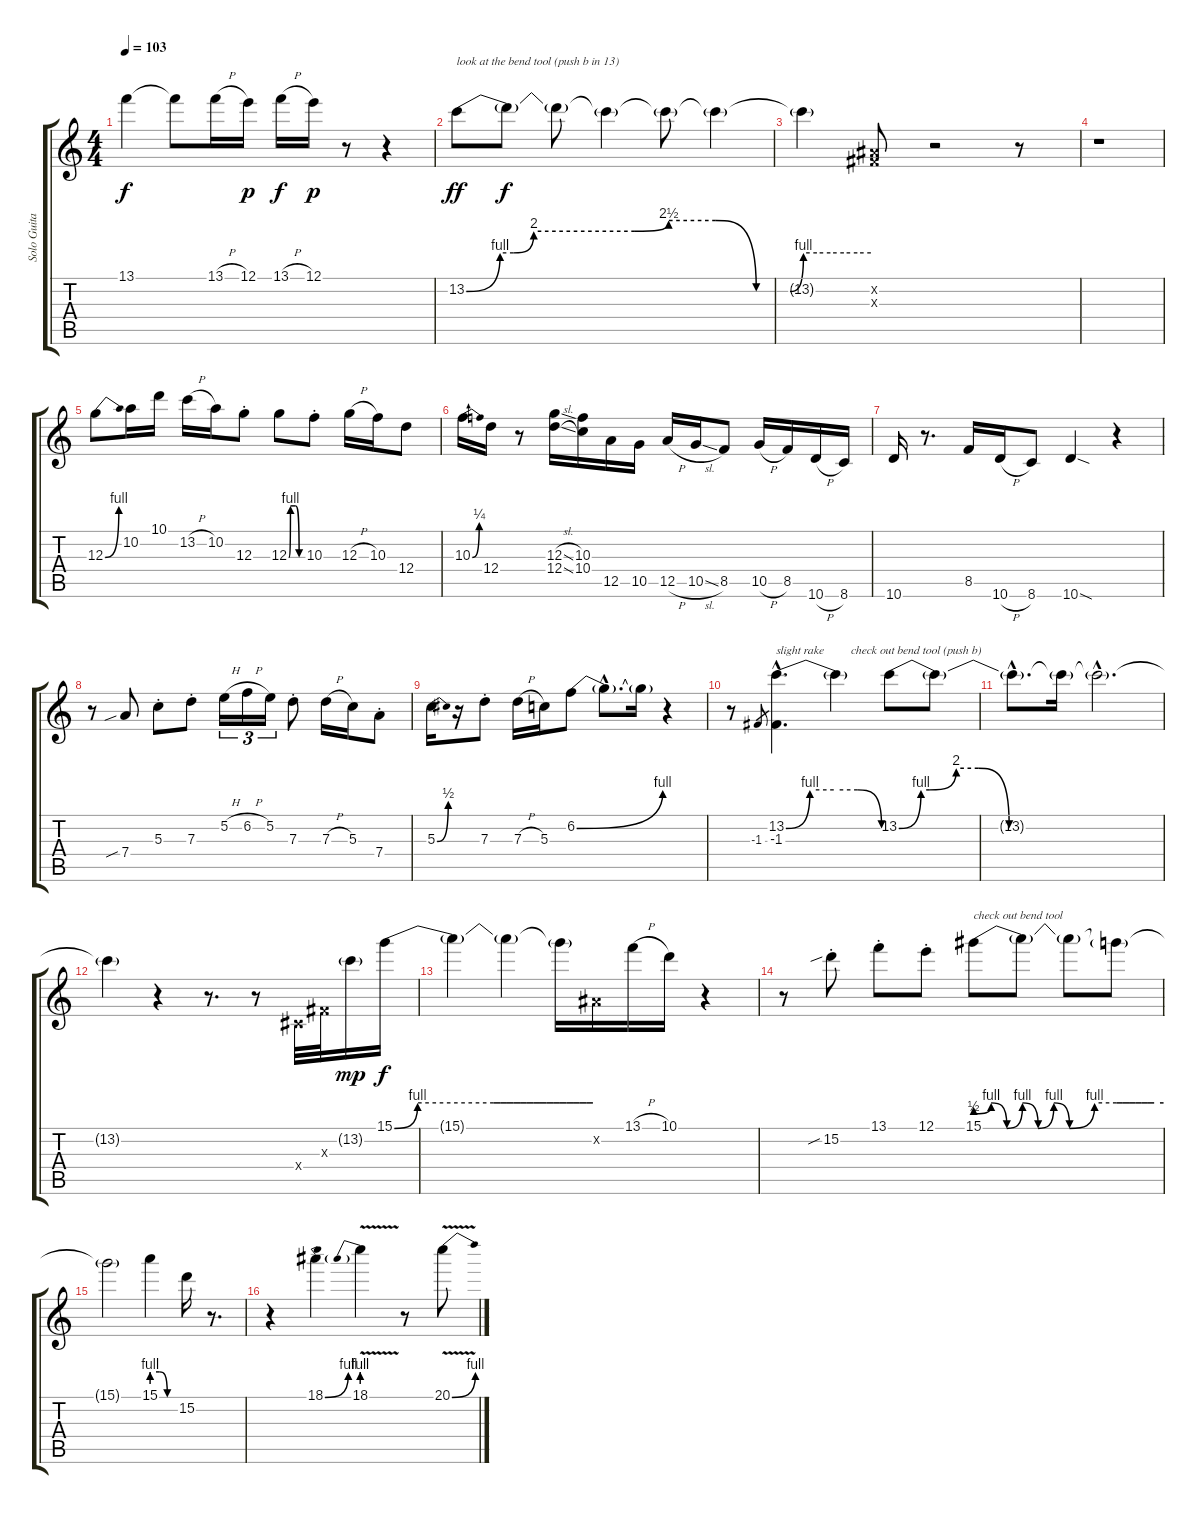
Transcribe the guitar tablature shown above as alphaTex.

\track ("Solo Guitar ( David Gilmour )" "Solo Guita") {instrument electricguitarjazz}
\staff {score tabs}
\tuning (E4 B3 G3 D3 A2 E2) {hide}
\ts (4 4)
\tempo 103
\clef g2
\ks c
13.1{t}.4{dy f} 13.1{t}.8 13.1{h}.16 12.1.16{dy p} 13.1{h}.16{dy f} 12.1.16{dy p} r.8 r.4 |
13.2{be (custom 0 0 5 4 7 4 10 8 25 8 30 10 37 10 43 0 48 0 50 4 52 4 54 4 56 4 58 4 60 4)}.8{txt "look at the bend tool (push b in 13)" dy ff} 13.2{t}.8{dy f} 13.2{t}.8 13.2{t}.4 13.2{t}.8 13.2{t}.4 |
13.2{t}.4 (-1.2{x} -1.3{x}).8 r.2 r.8 |
r.1 |
12.3{be (bend 0 0 60 4)}.8 10.2.16 10.1.16 13.2{h}.16 10.2.16 12.3{st}.8 12.3{be (custom 0 0 7 4 30 4 45 0 60 0)}.8 10.3{st}.8 12.3{h}.16 10.3.16 12.4.8 |
10.3{be (bend 0 0 60 1)}.16 12.4.16 r.8 (12.3{sl} 12.4{sl}).16 (10.3 10.4).16 12.5.16 10.5.16 12.5{h}.16 10.5{sl}.16 8.5.8 10.5{h}.16 8.5.16 10.6{h}.16 8.6.16 |
10.6.16 r.8{d} 8.5.16 10.6{h}.16 8.6.8 10.6{sod}.4 r.4 |
r.8 7.4{sib}.8 5.3{st}.8 7.3{st}.8 5.2{h}.16{tu (3 2)} 6.2{h}.16{tu (3 2)} 5.2.16{tu (3 2)} 7.3{st}.8 7.3{h}.16 5.3.16 7.4{st}.8 |
5.3{be (bend 0 0 60 2)}.16 r.16 7.3{st}.8 7.3{h}.16 5.3.16 6.2{be (bend 0 0 60 4)}.8 6.2{hac t}.8{d} 6.2{t}.16 r.4 |
r.8 -1.3.8{gr} (13.2{be (custom 0 0 15 4 30 4 45 4 60 0) hac} -1.3{hac}).4{d txt "slight rake         check out bend tool (push b)"} 13.2{t}.4 13.2{be (custom 0 0 5 4 7 4 13 8 18 8 25 0 37 0 39 0 41 0 43 0 45 0 47 0 49 0 51 0 53 0 55 0 57 0 60 0)}.8 13.2{t}.8 |
13.2{hac t}.8{d} 13.2{t}.16 13.2{hac t}.2{d} |
13.2{t}.4 r.4 r.8{d} r.8 -1.4{x}.32 -1.3{x}.32 13.2{g}.16{dy mp} 15.1{be (custom 0 0 7 4 30 4 32 4 34 4 36 4 38 4 40 4 42 4 44 4 46 4 48 4 50 4 52 4 54 4 56 4 58 4 60 4)}.16{dy f} |
15.1{t}.4 15.1{t}.4 15.1{t}.16 -1.2{x}.16 13.1{h}.16 10.1.16 r.4 |
r.8 15.2{sib st}.8 13.1{st}.8 12.1{st}.8 15.1{be (custom 0 2 5 4 10 0 15 4 20 0 25 4 30 0 38 4 45 4 47 4 49 4 51 4 53 4 55 4 57 4 60 4)}.8{txt "check out bend tool"} 15.1{t}.8 15.1{t}.8 15.1{t}.8 |
15.1{t}.2 15.1{be (custom 0 4 20 4 40 0 60 0)}.4 15.2.16 r.8{d} |
r.4 18.1{be (bend 0 0 60 4)}.4 18.1{be (prebend 0 4 60 4) v}.4 r.8 20.1{be (bend 0 0 60 4) v}.8
